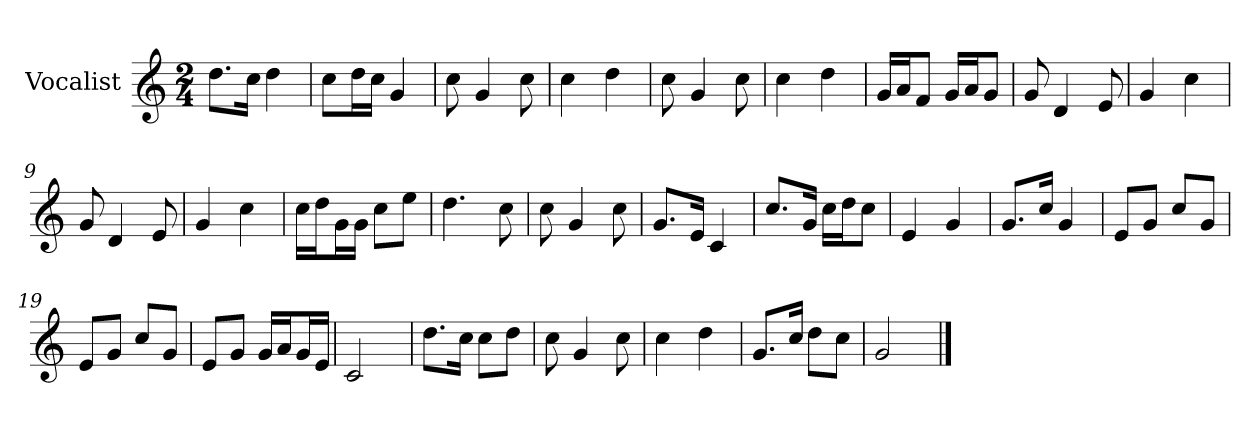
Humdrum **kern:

**kern
*part1
*staff1
*I"Vocalist
*k[]
*C:
*M2/4
=
8.ddL
16ccJk
4dd
=1
8ccL
16ddL
16ccJJ
4g
=2
8cc
4g
8cc
=3
4cc
4dd
=4
8cc
4g
8cc
=5
4cc
4dd
=6
16gLL
16aJ
8fJ
16gLL
16aJ
8gJ
=7
8g
4d
8e
=8
4g
4cc
=9
8g
4d
8e
=10
4g
4cc
=11
16ccLL
16ddJ
16gL
16gJJ
8ccL
8eeJ
=12
4.dd
8cc
=13
8cc
4g
8cc
=14
8.gL
16eJk
4c
=15
8.ccL
16gJk
16ccLL
16ddJ
8ccJ
=16
4e
4g
=17
8.gL
16ccJk
4g
=18
8eL
8gJ
8ccL
8gJ
=19
8eL
8gJ
8ccL
8gJ
=20
8eL
8gJ
16gLL
16aJ
16gL
16eJJ
=21
2c
=22
8.ddL
16ccJk
8ccL
8ddJ
=23
8cc
4g
8cc
=24
4cc
4dd
=25
8.gL
16ccJk
8ddL
8ccJ
=26
2g
==
*-
